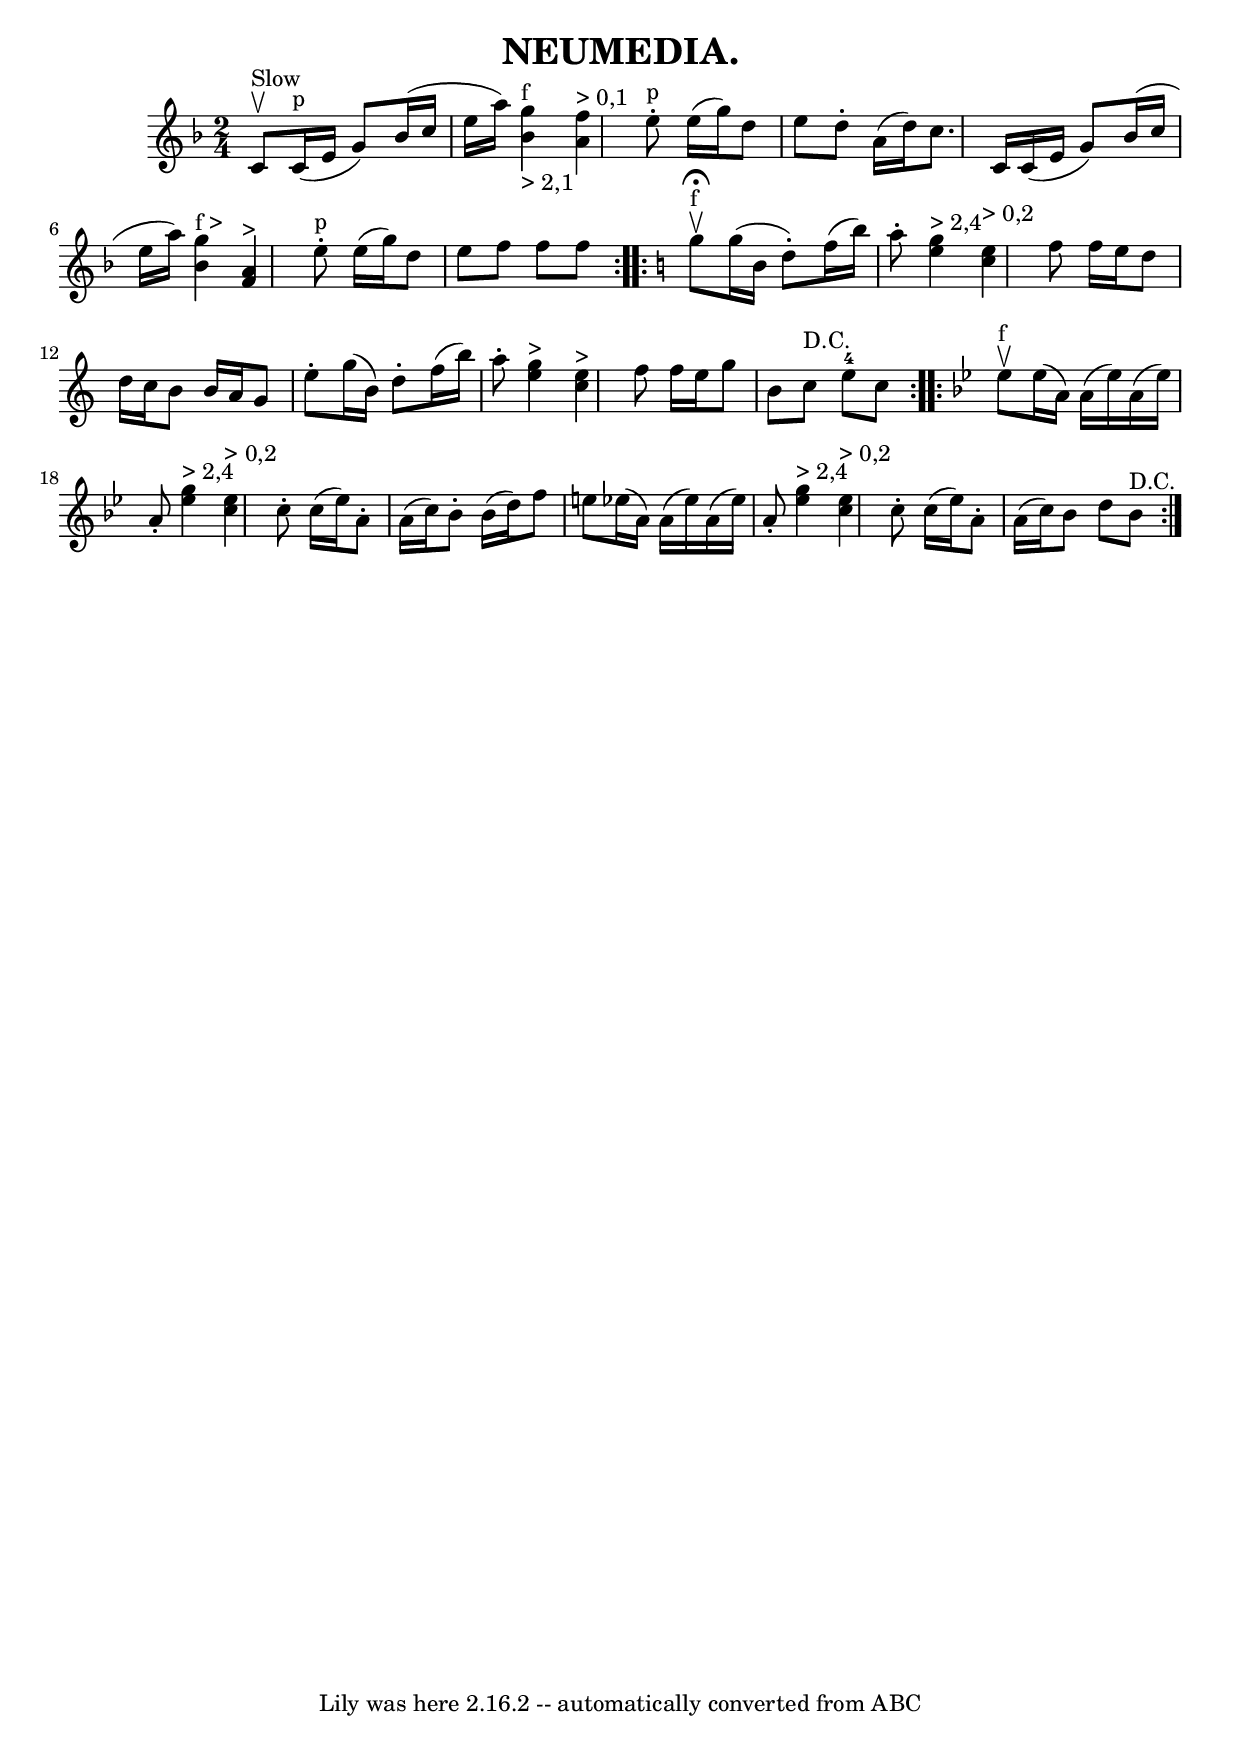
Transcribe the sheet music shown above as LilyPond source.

\version "2.16.2"
\include "Mammoth.ily"
\header {
  crossRefNumber = "21"
  footnotes = ""
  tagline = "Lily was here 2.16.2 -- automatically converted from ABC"
  title = "NEUMEDIA."

}
voicedefault =  {



  \repeat volta 2 {

    \time 2/4 
    \key f \major
    c'8^"Slow"^\upbow |
    c'16^"p"(e'16   
    g'8) bes'16 (c''16 e''16 a''16)   |
    << g''4 
       _"> 2,1"^"f" bes'4   >>   << f''4^"> 0,1" a'4   >> |
    e''8^"p"-. e''16 (g''16) d''8 e''8  |
    d''8-. a'16 (
    d''16) c''8. c'16  |
    c'16 (e'16 g'8) bes'16 (
    c''16 e''16 a''16) |
    << g''4^"f >" bes'4   >>   << f'4 
				 ^">" a'4   >> |
    e''8^"p"-. e''16 (g''16) d''8 e''8  
    |
    f''8 f''8 f''8    
  }   
  \key c \major
  
  \repeat volta 2 {
    
    g''8^"f"^\fermata^\upbow |
    g''16 (b'16 d''8-.) f''16 (
    b''16) a''8-. |
    << g''4^"> 2,4" e''4   >>   << e''4 
				  ^"> 0,2" c''4   >> |
    f''8 f''16 e''16 d''8 d''16    
    c''16  |
    b'8 b'16 a'16 g'8 e''8-. |
    g''16 (
    b'16) d''8-. f''16 (b''16) a''8-. |
    << g''4^">"   
       e''4   >>   << e''4^">" c''4   >> |
    f''8 f''16 e''16    
    g''8 b'8  |
    c''8^"D.C." e''8-4 c''8    
  }   
  \key bes \major  
  
  \repeat volta 2 {
    ees''8^"f"^\upbow |
    ees''16 (a'16)   
    a'16 (ees''16) a'16 (ees''16) a'8-. |
    << ees''4^"> 2,4" g''4   >>   << ees''4^"> 0,2" c''4   >> |
    c''8-.   
    c''16 (ees''16) a'8-. a'16 (c''16) |
    bes'8-.   
    bes'16 (d''16) f''8 e''8  |
    ees''!16 (a'16) a'16 
    (ees''16) a'16 (ees''16) a'8-. |
    << ees''4^"> 2,4"   
       g''4   >>   << ees''4^"> 0,2" c''4   >> |
    c''8-. c''16 (
    ees''16) a'8-. a'16 (c''16) |
    bes'8 d''8 bes'8^"D.C." 
  }   

}

\score{
  <<

    \context Staff="default"
    {
      \voicedefault 
      
    }

  >>
  \layout {
    
  }
  \midi {
  }

}
